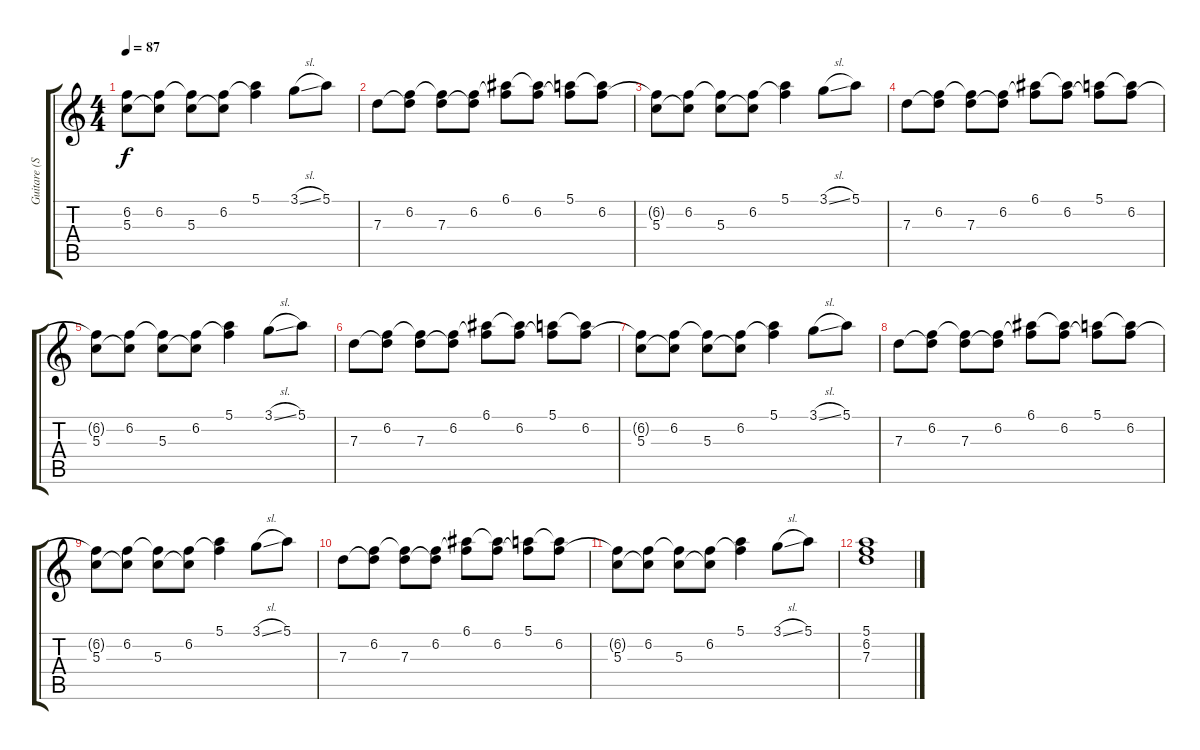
\track ("Guitare (Son stéréo Gauche)" "Guitare (S") {instrument electricguitarjazz}
\staff {score tabs}
\tuning (E4 B3 G3 D3 A2 E2) {hide}
\ts (4 4)
\tempo 87
\clef g2
\ks c
(6.2{t} 5.3).8{dy f} (6.2 5.3{t}).8 (6.2{t} 5.3).8 (6.2 5.3{t}).8 (5.1 6.2{t}).4 3.1{sl}.8 5.1.8 |
7.3.8 (6.2 7.3{t}).8 (6.2{t} 7.3).8 (6.2 7.3{t}).8 (6.1 6.2{t}).8 (6.1{t} 6.2).8 (5.1 6.2{t}).8 (5.1{t} 6.2).8 |
(6.2{t} 5.3).8 (6.2 5.3{t}).8 (6.2{t} 5.3).8 (6.2 5.3{t}).8 (5.1 6.2{t}).4 3.1{sl}.8 5.1.8 |
7.3.8 (6.2 7.3{t}).8 (6.2{t} 7.3).8 (6.2 7.3{t}).8 (6.1 6.2{t}).8 (6.1{t} 6.2).8 (5.1 6.2{t}).8 (5.1{t} 6.2).8 |
(6.2{t} 5.3).8 (6.2 5.3{t}).8 (6.2{t} 5.3).8 (6.2 5.3{t}).8 (5.1 6.2{t}).4 3.1{sl}.8 5.1.8 |
7.3.8 (6.2 7.3{t}).8 (6.2{t} 7.3).8 (6.2 7.3{t}).8 (6.1 6.2{t}).8 (6.1{t} 6.2).8 (5.1 6.2{t}).8 (5.1{t} 6.2).8 |
(6.2{t} 5.3).8 (6.2 5.3{t}).8 (6.2{t} 5.3).8 (6.2 5.3{t}).8 (5.1 6.2{t}).4 3.1{sl}.8 5.1.8 |
7.3.8 (6.2 7.3{t}).8 (6.2{t} 7.3).8 (6.2 7.3{t}).8 (6.1 6.2{t}).8 (6.1{t} 6.2).8 (5.1 6.2{t}).8 (5.1{t} 6.2).8 |
(6.2{t} 5.3).8 (6.2 5.3{t}).8 (6.2{t} 5.3).8 (6.2 5.3{t}).8 (5.1 6.2{t}).4 3.1{sl}.8 5.1.8 |
7.3.8 (6.2 7.3{t}).8 (6.2{t} 7.3).8 (6.2 7.3{t}).8 (6.1 6.2{t}).8 (6.1{t} 6.2).8 (5.1 6.2{t}).8 (5.1{t} 6.2).8 |
(6.2{t} 5.3).8 (6.2 5.3{t}).8 (6.2{t} 5.3).8 (6.2 5.3{t}).8 (5.1 6.2{t}).4 3.1{sl}.8 5.1.8 |
(5.1 6.2 7.3).1
